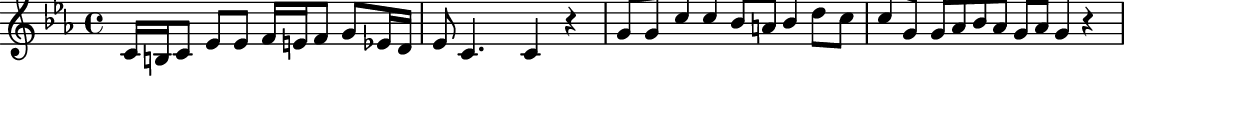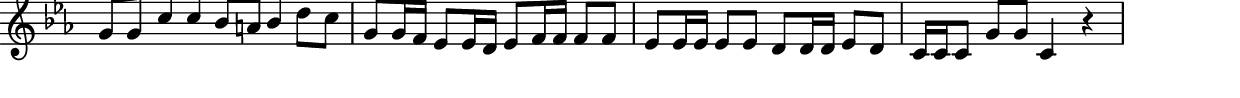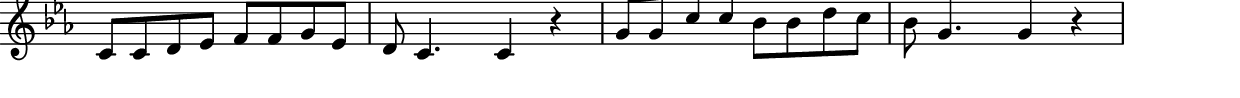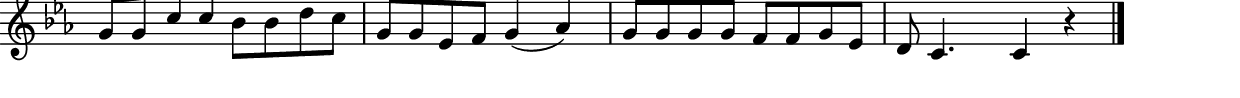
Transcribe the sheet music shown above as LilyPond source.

% MusicXML to Lilypond converter by Kovi

szovegAAA = \lyricmode {   \skip 4  \skip 4  \skip 4  \skip 4  \skip 4  \skip 4  \skip 4  \skip 4  \skip 4  \skip 4  \skip 4  \skip 4  \skip 4  \skip 4  \skip 4  \skip 4  \skip 4  \skip 4  \skip 4  \skip 4  \skip 4  \skip 4  \skip 4  \skip 4  \skip 4  \skip 4  \skip 4  \skip 4  \skip 4  \skip 4  \skip 4  \skip 4  \skip 4  \skip 4  \skip 4  \skip 4  \skip 4  \skip 4  \skip 4  \skip 4  \skip 4  \skip 4  \skip 4  \skip 4  \skip 4  \skip 4  \skip 4  \skip 4  \skip 4  \skip 4  \skip 4  \skip 4  \skip 4  \skip 4  \skip 4  \skip 4  \skip 4  \skip 4  \skip 4  \skip 4  \skip 4  \skip 4  \skip 4  \skip 4  \skip 4  \skip 4  \skip 4  \skip 4 "A" "kocs" -- "má" -- "ba" "én" "már" "töb" -- "bet" "nem" "me" -- "gyek," "At" -- "tól" "fé" -- "lek," "sok" "a" "ci" -- "gány," "meg" -- "ver" -- "nek," "Áll" -- "ja" -- "tok" "ki" "kis" "pa" -- "sza" -- "bi" "hí" -- "res" "ci" -- "gá" -- "nyok," "Szá" -- "zan" "vagy" -- "tok," "én" "e" -- "gye" -- "dül" "ki" -- "áll" -- "lok."  }

% Analyzing...
% 1 parts
% 1 Staff
% forceBassClefActive = 
melody = {
% 121 notes in the part
% 1 voices

\new Staff
\new Voice {
% 121 notes
% 16 mesaures

% Measure 1
\clef "treble"
\key ees \major
\time 4/4 
c'16 b16 c'8 ees'8 ees'8 f'16 e'16 f'8 g'8 ees'16 d'16 
% Measure 2
ees'8 c'4. c'4 r4 
% Measure 3
g'8 g'8 c''8 c''8 bes'16 a'16 bes'8 d''8 c''8 
% Measure 4
c''8 g'8 g'16 aes'16 bes'16 aes'16 g'16 aes'16 g'8 r4 
% Measure 5
g'8 g'8 c''8 c''8 bes'16 a'16 bes'8 d''8 c''8 
% Measure 6
g'8 g'16 f'16 ees'8 ees'16 d'16 ees'8 f'16 f'16 f'8 f'8 
% Measure 7
ees'8 ees'16 ees'16 ees'8 ees'8 d'8 d'16 d'16 ees'8 d'8 
% Measure 8
c'16 c'16 c'8 g'8 g'8 c'4 r4 
% Measure 9
\break
c'8 c'8 d'8 ees'8 f'8 f'8 g'8 ees'8 
% Measure 10
d'8 c'4. c'4 r4 
% Measure 11
g'8 g'8 c''8 c''8 bes'8 bes'8 d''8 c''8 
% Measure 12
bes'8 g'4. g'4 r4 
% Measure 13
g'8 g'8 c''8 c''8 bes'8 bes'8 d''8 c''8 
% Measure 14
g'8 g'8 ees'8 f'8 g'4 (aes'4 )
% Measure 15
g'8 g'8 g'8 g'8 f'8 f'8 g'8 ees'8 
% Measure 16
d'8 c'4. c'4 r4 \bar "|." 
} % voice
} % melody


harmonies = \chordmode {
% 26 chords
\germanChords
c4:m s4 bes4 s4 c4:m s4 s4 s4 c4:m s4 bes4 s4 ees4 s4 s4 s4 c4:m s4 bes4 s4 ees4 s4 f4:m s4 c4:m s4 g4 s4 c4:m s4 s4 s4 c4:m s4 bes4 s4 c4:m s4 s4 s4 c4:m s4 bes4 s4 ees4 s4 s4 s4 c4:m s4 bes4 s4 ees4 s4 s4 f4:m c4:m s4 g4 s4 c4:m
}

\include "../../definitions.ly"
